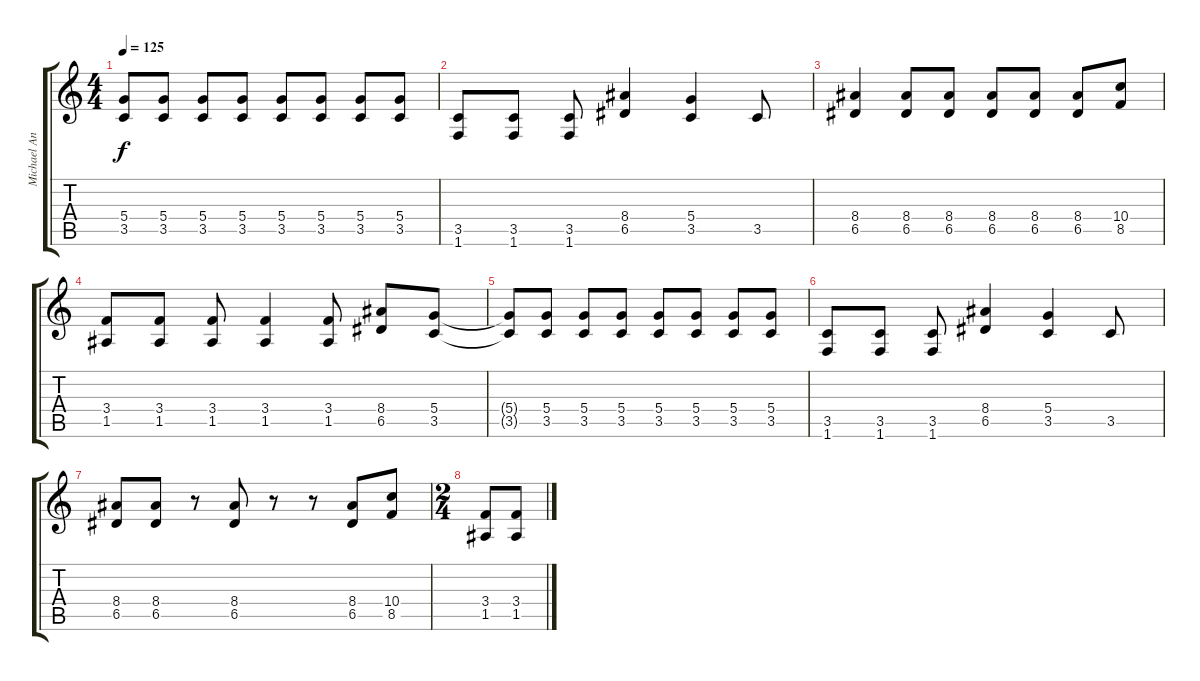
\track ("Michael Angelo" "Michael An") {instrument overdrivenguitar}
\staff {score tabs}
\tuning (E4 B3 G3 D3 A2 E2) {hide}
\ts (4 4)
\tempo 125
\clef g2
\ks c
(5.4{t} 3.5{t}).8{dy f} (5.4 3.5).8 (5.4 3.5).8 (5.4 3.5).8 (5.4 3.5).8 (5.4 3.5).8 (5.4 3.5).8 (5.4 3.5).8 |
(3.5 1.6).8 (3.5 1.6).8 (3.5 1.6).8 (8.4 6.5).4 (5.4 3.5).4 3.5.8 |
(8.4 6.5).4 (8.4 6.5).8 (8.4 6.5).8 (8.4 6.5).8 (8.4 6.5).8 (8.4 6.5).8 (10.4 8.5).8 |
(3.4 1.5).8 (3.4 1.5).8 (3.4 1.5).8 (3.4 1.5).4 (3.4 1.5).8 (8.4 6.5).8 (5.4 3.5).8 |
(5.4{t} 3.5{t}).8 (5.4 3.5).8 (5.4 3.5).8 (5.4 3.5).8 (5.4 3.5).8 (5.4 3.5).8 (5.4 3.5).8 (5.4 3.5).8 |
(3.5 1.6).8 (3.5 1.6).8 (3.5 1.6).8 (8.4 6.5).4 (5.4 3.5).4 3.5.8 |
(8.4 6.5).8 (8.4 6.5).8 r.8 (8.4 6.5).8 r.8 r.8 (8.4 6.5).8 (10.4 8.5).8 |
\ts (2 4)
(3.4 1.5).8 (3.4 1.5).8
